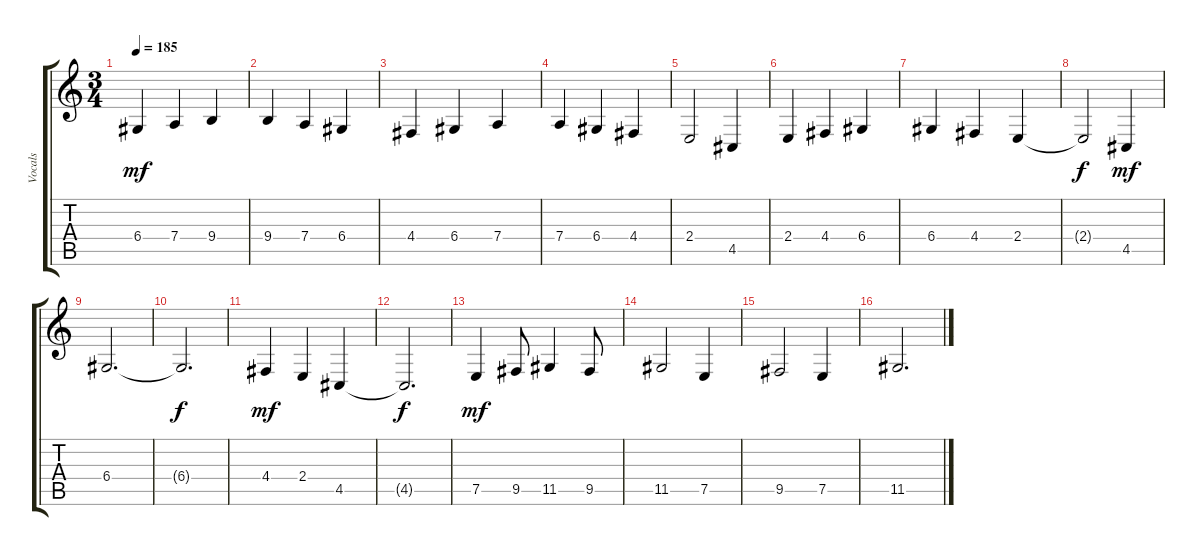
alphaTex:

\track ("Vocals" "Vocals") {instrument ocarina}
\staff {score tabs}
\tuning (E4 B3 G3 D3 A2 E2) {hide}
\ts (3 4)
\tempo 185
\clef g2
\ks c
6.4.4{dy mf} 7.4.4 9.4.4 |
9.4.4 7.4.4 6.4.4 |
4.4.4 6.4.4 7.4.4 |
7.4.4 6.4.4 4.4.4 |
2.4.2 4.5.4 |
2.4.4 4.4.4 6.4.4 |
6.4.4 4.4.4 2.4.4 |
2.4{t}.2{dy f} 4.5.4{dy mf} |
6.4.2{d} |
6.4{t}.2{d dy f} |
4.4.4{dy mf} 2.4.4 4.5.4 |
4.5{t}.2{d dy f} |
7.5.4{dy mf} 9.5.8 11.5.4 9.5.8 |
11.5.2 7.5.4 |
9.5.2 7.5.4 |
11.5.2{d}
